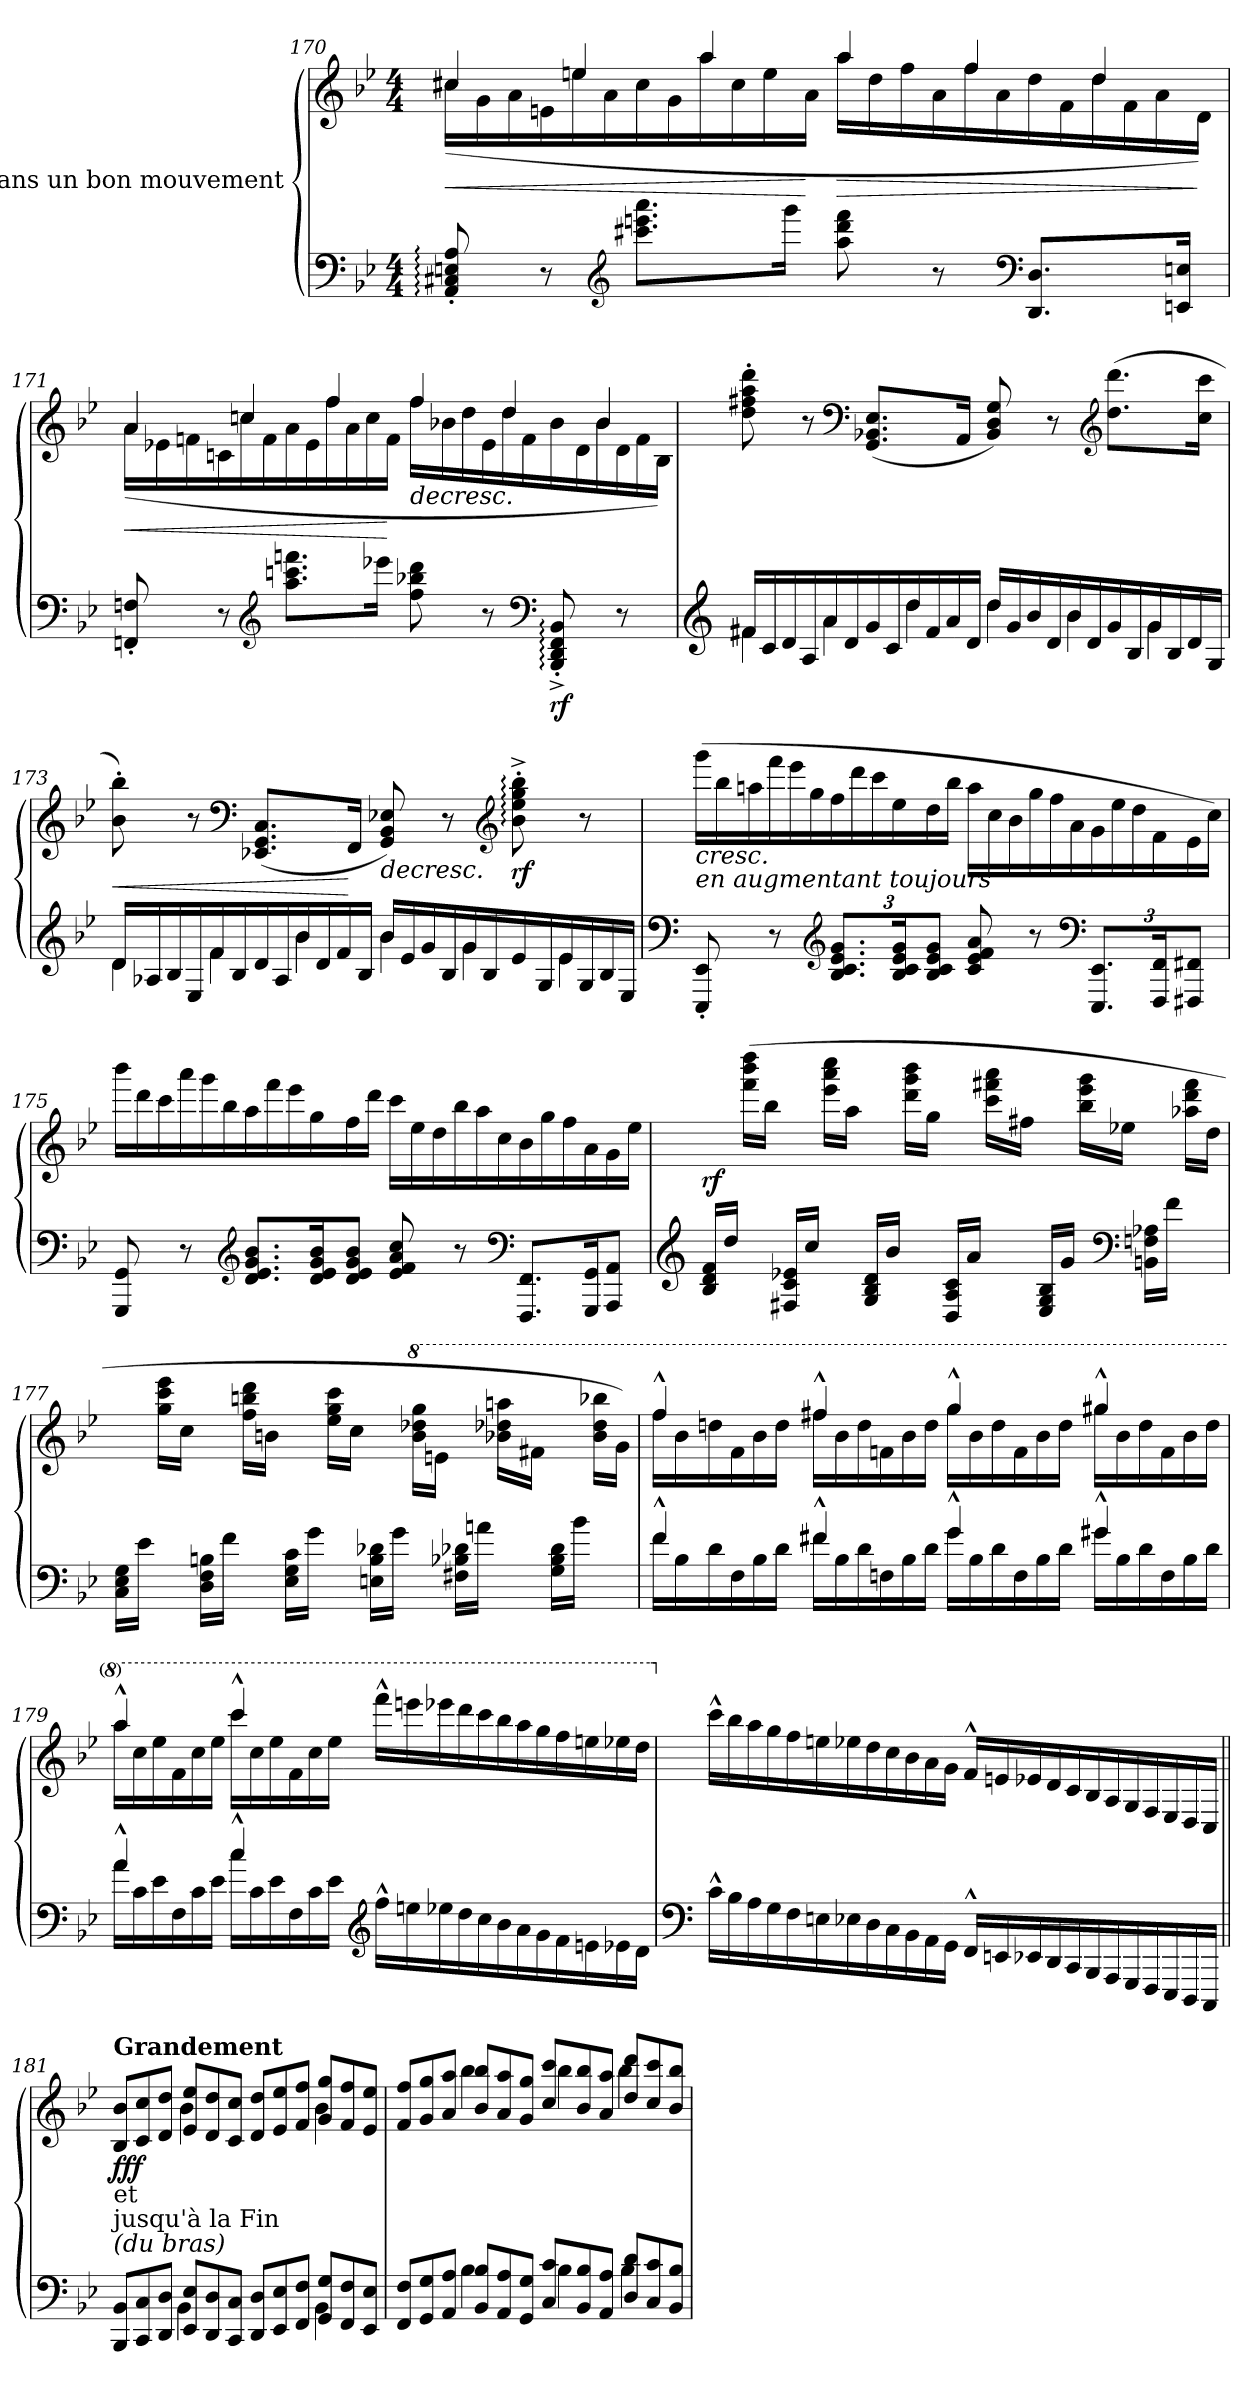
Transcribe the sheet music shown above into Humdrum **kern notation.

**kern	**kern	**dynam
*part1	*part1	*part1
*staff2	*staff1	*staff1/2
*I"Dans un bon mouvement	*	*
!!LO:LB:g=z
*clefF4	*clefG2	*
*k[b-e-]	*k[b-e-]	*
*M4/4	*M4/4	*
*	*Xtuplet	*
=170	=170	=170
!	!	!LO:HP:b
*	*^	*
8AA/:' 8C#X/:' 8En/:' 8A/:'	6cc#X/	(>24cc#\LL	<
.	.	24g\	.
.	.	24a\	.
8r	.	24en\	.
.	6een/	24ee\	.
.	.	24a\	.
*clefG2	*	*	*
8.ccc#X\ 8.eeen\ 8.aaa\L	.	24cc#\	.
.	.	24g\	.
.	6aa/	24aa\	.
.	.	24cc#\	.
.	.	24ee\	.
16ggg\Jk	.	.	.
.	.	24a\JJ	[
!	!	!	!LO:HP:b
8aa\ 8ddd\ 8fff\	6aa/	24aa\LL	>
.	.	24dd\	.
.	.	24ff\	.
8r	.	24a\	.
.	6ff/	24ff\	.
.	.	24a\	.
*clefF4	*	*	*
8.DD/ 8.D/L	.	24dd\	.
.	.	24f\	.
.	6dd/	24dd\	.
.	.	24f\	.
.	.	24a\	.
16EEn/ 16En/Jk	.	.	.
.	.	24d\JJ)	]
=171	=171	=171	=171
!	!	!	!LO:HP:b
8FFn/' 8Fn/'	6a/	(>24a\LL	<
.	.	24e-X\	.
.	.	24fn\	.
8r	.	24cn\	.
.	6ccn/	24cc\	.
.	.	24f\	.
*clefG2	*	*	*
8.aa\ 8.cccn\ 8.fffn\L	.	24a\	.
.	.	24e-\	.
.	6ff/	24ff\	.
.	.	24a\	.
.	.	24cc\	.
16eee-X\Jk	.	.	.
.	.	24f\JJ	[
!	!	!	!LO:HP:b
8ff\ 8bb-X\ 8ddd\	6ff/	24ff\LL	>
.	.	24b-X\	.
.	.	24dd\	.
8r	.	24e-\	.
.	6dd/	24dd\	.
.	.	24f\	.
*clefF4	*	*	*
!	!	!	!LO:DY:b=2
8BBB-/:'^ 8DD/:'^ 8FF/:'^ 8BB-/:'^	.	24b-\	rf
.	.	24d\	.
.	6b-/	24b-\	.
8r	.	24d\	.
.	.	24f\	.
.	.	24B-\JJ)	]
*	*v	*v	*
!!LO:LB:g=z
=172	=172	=172
*clefG2	*	*
*Xtuplet	*	*
*^	*	*
24f#X/LL	(6f#\	8dd\' 8ff#X\' 8aa\' 8ddd\'	.
24c/	.	.	.
24d/	.	.	.
24A/	.	8r	.
24a/	6a\	.	.
24d/	.	.	.
*	*	*clefF4	*
24g/	.	(8.GG/ 8.BB-X/ 8.E-/L	.
24c/	.	.	.
24dd/	6dd\	.	.
24f#/	.	.	.
24a/	.	.	.
.	.	16AA/Jk	.
24d/JJ	.	.	.
24dd/LL	6dd\	8BB-/ 8D/ 8G/)	.
24g/	.	.	.
24b-/	.	.	.
24d/	.	8r	.
24b-/	6b-\	.	.
24d/	.	.	.
*	*	*clefG2	*
24g/	.	(8.dd\ 8.ddd\L	.
24B-/	.	.	.
24g/	6g\	.	.
24B-/	.	.	.
24d/	.	.	.
.	.	16cc\ 16ccc\Jk	.
24G/JJ	.	.	.
=173	=173	=173	=173
!	!	!	!LO:HP:b
24d/LL	6d\	8b-\' 8bb-\')	<
24A-X/	.	.	.
24B-/	.	.	.
24E-/	.	8r	.
24f/	6f\	.	.
24B-/	.	.	.
*	*	*clefF4	*
24d/	.	(8.EE-X/ 8.GG/ 8.C/L	.
24A-/	.	.	.
24b-/	6b-\	.	.
24d/	.	.	.
24f/	.	.	.
.	.	16FF/Jk	[
24B-/JJ	.	.	.
!	!	!	!LO:HP:b
24b-/LL	6b-\	8GG/ 8BB-/ 8E-X/)	>
24e-/	.	.	.
24g/	.	.	.
24B-/	.	8r	.
24g/	6g\	.	.
24B-/	.	.	.
*	*	*clefG2	*
!	!	!	!LO:DY:b
24e-/	.	8b-\:'^ 8ee-\:'^ 8gg\:'^ 8bb-\:'^	rf
24G/	.	.	.
24e-/	6e-\	.	.
24G/	.	8r	]
24B-/	.	.	.
24E-/JJ	.	.	.
*v	*v	*	*
!!LO:LB:g=z
=174	=174	=174
*clefF4	*	*
!	!LO:TX:b:i:t=en augmentant toujours	!
!	!	!LO:HP:b
8EEE-/' 8EE-/'	(24ggg\LL	<
.	24bb-\	.
.	24aan\	.
8r	24fff\	.
.	24eee-\	.
.	24gg\	.
*clefG2	*	*
*tuplet	*	*
*Xbrackettup	*	*
12.B-/ 12.c/ 12.e-/ 12.g/L	24ff\	.
.	24ddd\	.
.	24ccc\	.
24B-/ 24c/ 24e-/ 24g/K	24ee-\	.
12B-/ 12c/ 12e-/ 12g/J	24dd\	.
.	24bb-\JJ	.
8c/ 8e-/ 8f/ 8a/	24aa\LL	.
.	24cc\	.
.	24b-\	.
8r	24gg\	.
.	24ff\	.
.	24a\	.
*clefF4	*	*
12.EEE-/ 12.EE-/L	24g\	.
.	24ee-\	.
.	24dd\	.
24FFF/ 24FF/K	24f\	.
12FFF#X/ 12FF#X/J	24e-\	.
.	24cc\JJ)	.
=175	=175	=175
8GGG/ 8GG/	24bbb-\LL	.
.	24ddd\	.
.	24ccc\	.
8r	24aaa\	.
.	24ggg\	.
.	24bb-\	.
*clefG2	*	*
*Xtuplet	*	*
12.d/ 12.e-/ 12.g/ 12.b-/L	24aa\	.
.	24fff\	.
.	24eee-\	.
24d/ 24e-/ 24g/ 24b-/K	24gg\	.
12d/ 12e-/ 12g/ 12b-/J	24ff\	.
.	24ddd\JJ	.
8e-/ 8f/ 8a/ 8cc/	24ccc\LL	.
.	24ee-\	.
.	24dd\	.
8r	24bb-\	.
.	24aa\	.
.	24cc\	.
*clefF4	*	*
12.FFF/ 12.FF/L	24b-\	.
.	24gg\	.
.	24ff\	.
24GGG/ 24GG/K	24a\	.
12AAA/ 12AA/J	24g\	.
.	24ee-\JJ)	.
!!LO:LB:g=z
=176	=176	=176
*clefG2	*	*
!	!	!LO:DY:b
24B-/ 24d/ 24f/LL	12ryy	rf
24dd/JJ	.	.
12ryy	(24fff\ 24bbb-\ 24dddd\LL	.
.	24bb-\JJ	.
24F#X/ 24c/ 24e-X/LL	12ryy	.
24cc/JJ	.	.
12ryy	24eee-\ 24aaa\ 24cccc\LL	.
.	24aa\JJ	.
24G/ 24B-/ 24d/LL	12ryy	.
24b-/JJ	.	.
12ryy	24ddd\ 24ggg\ 24bbb-\LL	.
.	24gg\JJ	.
24D/ 24A/ 24c/LL	12ryy	.
24a/JJ	.	.
12ryy	24ccc\ 24fff#X\ 24aaa\LL	.
.	24ff#X\JJ	.
24E-/ 24G/ 24B-/LL	12ryy	.
24g/JJ	.	.
12ryy	24bb-\ 24eee-\ 24ggg\LL	.
.	24ee-X\JJ	.
*clefF4	*	*
24BBn\ 24Fn\ 24A-X\LL	12ryy	.
24f\JJ	.	.
12ryy	24aa-X\ 24ddd\ 24fff#\LL	.
.	24dd\JJ	.
=177	=177	=177
24C\ 24E-\ 24G\LL	12ryy	.
24e-\JJ	.	.
12ryy	24gg\ 24ccc\ 24eee-\LL	.
.	24cc\JJ	.
24D\ 24F\ 24Bn\LL	12ryy	.
24f\JJ	.	.
12ryy	24ff\ 24bbn\ 24ddd\LL	.
.	24bn\JJ	.
24E-\ 24G\ 24c\LL	12ryy	.
24g\JJ	.	.
12ryy	24ee-\ 24gg\ 24ccc\LL	.
.	24cc\JJ	.
24En\ 24B\ 24d-X\LL	12ryy	.
24g\JJ	.	.
*	*8va	*
12ryy	24bb\ 24ddd-X\ 24ggg\LL	.
.	24een\JJ	.
24F#X\ 24B-X\ 24d-X\LL	12ryy	.
24an\JJ	.	.
12ryy	24bb-X\ 24ddd-X\ 24aaan\LL	.
.	24ff#X\JJ	.
24G\ 24B-\ 24d-\LL	12ryy	.
24b-\JJ	.	.
12ryy	24bb-\ 24ddd-\ 24bbb-X\LL	.
.	24gg\JJ)	.
!!LO:PB:g=z
=178	=178	=178
*^	*^	*
4f^^/	24f\LL	4fff^^/	24fff\LL	.
.	24B-\	.	24bb-\	.
.	24d\	.	24dddn\	.
.	24F\	.	24ff\	.
.	24B-\	.	24bb-\	.
.	24d\JJ	.	24ddd\JJ	.
4f#X^^/	24f#\LL	4fff#X^^/	24fff#\LL	.
.	24B-\	.	24bb-\	.
.	24d\	.	24ddd\	.
.	24Fn\	.	24ffn\	.
.	24B-\	.	24bb-\	.
.	24d\JJ	.	24ddd\JJ	.
4g^^/	24g\LL	4ggg^^/	24ggg\LL	.
.	24B-\	.	24bb-\	.
.	24d\	.	24ddd\	.
.	24F\	.	24ff\	.
.	24B-\	.	24bb-\	.
.	24d\JJ	.	24ddd\JJ	.
4g#X^^/	24g#\LL	4ggg#X^^/	24ggg#\LL	.
.	24B-\	.	24bb-\	.
.	24d\	.	24ddd\	.
.	24F\	.	24ff\	.
.	24B-\	.	24bb-\	.
.	24d\JJ	.	24ddd\JJ	.
=179	=179	=179	=179	=179
4a^^/	24a\LL	4aaa^^/	24aaa\LL	.
.	24c\	.	24ccc\	.
.	24e-\	.	24eee-\	.
.	24F\	.	24ff\	.
.	24c\	.	24ccc\	.
.	24e-\JJ	.	24eee-\JJ	.
4cc^^/	24cc\LL	4cccc^^/	24cccc\LL	.
.	24c\	.	24ccc\	.
.	24e-\	.	24eee-\	.
.	24F\	.	24ff\	.
.	24c\	.	24ccc\	.
.	24e-\JJ	.	24eee-\JJ	.
*clefG2	*	*	*	*
24ff^^\LL	2ryy	24ffff^^\LL	2ryy	.
24een\	.	24eeeen\	.	.
24ee-X\	.	24eeee-X\	.	.
24dd\	.	24dddd\	.	.
24cc\	.	24cccc\	.	.
24b-\	.	24bbb-\	.	.
24a\	.	24aaa\	.	.
24g\	.	24ggg\	.	.
24f\	.	24fff\	.	.
24en\	.	24eeen\	.	.
24e-X\	.	24eee-X\	.	.
24d\JJ	.	24ddd\JJ	.	.
*v	*v	*	*	*
*	*v	*v	*
!!LO:LB:g=z
=180	=180	=180
*clefF4	*	*
*	*X8va	*
24c^^\LL	24ccc^^\LL	.
24B-\	24bb-\	.
24A\	24aa\	.
24G\	24gg\	.
24F\	24ff\	.
24En\	24een\	.
24E-X\	24ee-X\	.
24D\	24dd\	.
24C\	24cc\	.
24BB-\	24b-\	.
24AA\	24a\	.
24GG\JJ	24g\JJ	.
24FF^^/LL	24f^^/LL	.
24EEn/	24en/	.
24EE-X/	24e-X/	.
24DD/	24d/	.
24CC/	24c/	.
24BBB-/	24B-/	.
24AAA/	24A/	.
24GGG/	24G/	.
24FFF/	24F/	.
24EEE-/	24E-/	.
24DDD/	24D/	.
24CCC/JJ	24C/JJ	.
.	.	[
=181||	=181||	=181||
*^	*^	*
!	!	!LO:TX:a:B:t=Grandement	!	!
!	!	!LO:TX:b:t=et	!	!
!	!	!LO:TX:b:t=jusqu'à la Fin	!	!
!LO:TX:a:i:t=(du bras)	!	!	!	!
!	!	!	!	!LO:DY:b
12BBB-/ 12BB-/L	4ryy	12B-/ 12b-/L	4ryy	fff
12CC/ 12C/	.	12c/ 12cc/	.	.
12DD/ 12D/J	.	12d/ 12dd/J	.	.
12EE-/ 12E-/L	4BB-\	12e-/ 12ee-/L	4b-\	.
12DD/ 12D/	.	12d/ 12dd/	.	.
12CC/ 12C/J	.	12c/ 12cc/J	.	.
12DD/ 12D/L	4ryy	12d/ 12dd/L	4ryy	.
12EE-/ 12E-/	.	12e-/ 12ee-/	.	.
12FF/ 12F/J	.	12f/ 12ff/J	.	.
12GG/ 12G/L	4BB-\	12g/ 12gg/L	4b-\	.
12FF/ 12F/	.	12f/ 12ff/	.	.
12EE-/ 12E-/J	.	12e-/ 12ee-/J	.	.
!!LO:LB:g=z	!!
=182	=182	=182	=182	=182
12FF/ 12F/L	4ryy	12f/ 12ff/L	4ryy	.
12GG/ 12G/	.	12g/ 12gg/	.	.
12AA/ 12A/J	.	12a/ 12aa/J	.	.
12BB-/ 12B-/L	4B-\	12b-/ 12bb-/L	4bb-\	.
12AA/ 12A/	.	12a/ 12aa/	.	.
12GG/ 12G/J	.	12g/ 12gg/J	.	.
12C/ 12c/L	4B-\	12cc/ 12ccc/L	4bb-\	.
12BB-/ 12B-/	.	12b-/ 12bb-/	.	.
12AA/ 12A/J	.	12a/ 12aa/J	.	.
12D/ 12d/L	4B-\	12dd/ 12ddd/L	4bb-\	.
12C/ 12c/	.	12cc/ 12ccc/	.	.
12BB-/ 12B-/J	.	12b-/ 12bb-/J	.	.
*v	*v	*	*	*
*	*v	*v	*
=	=	=
*-	*-	*-
